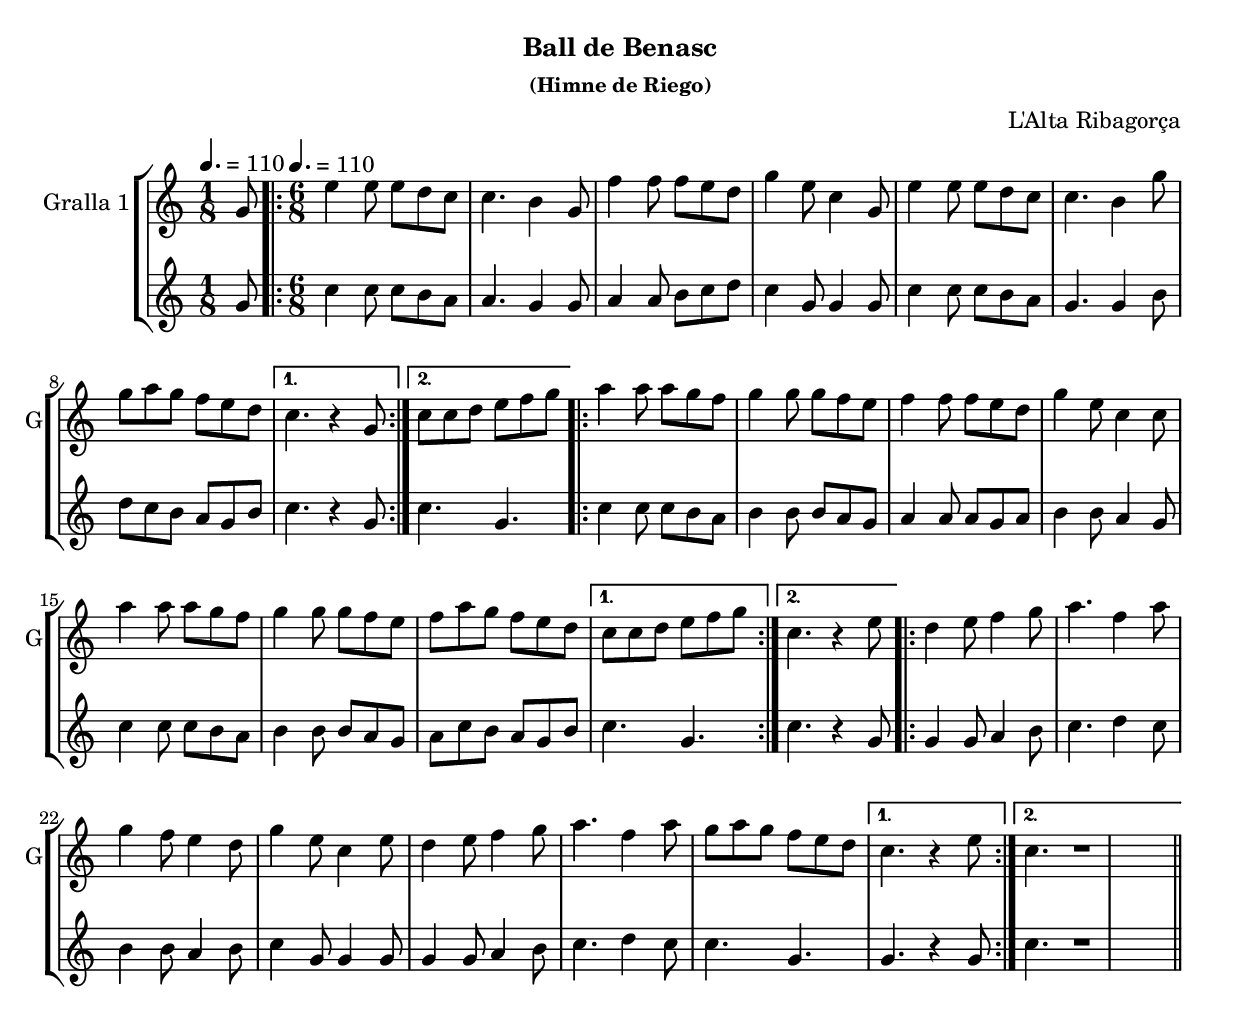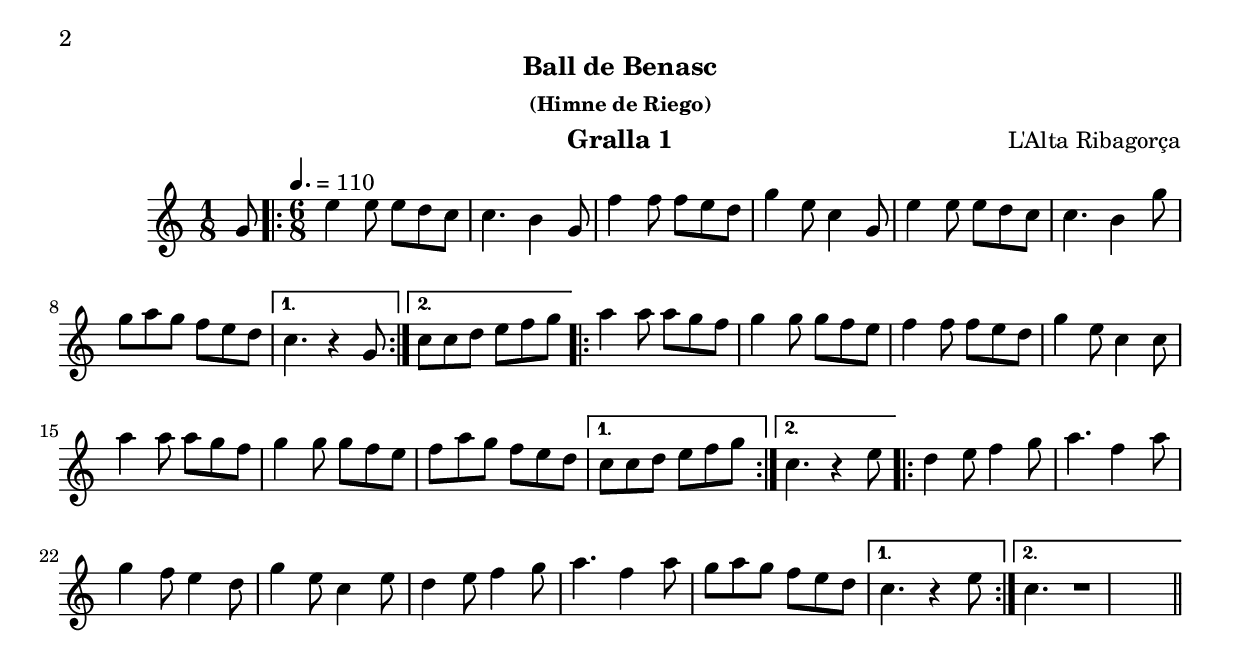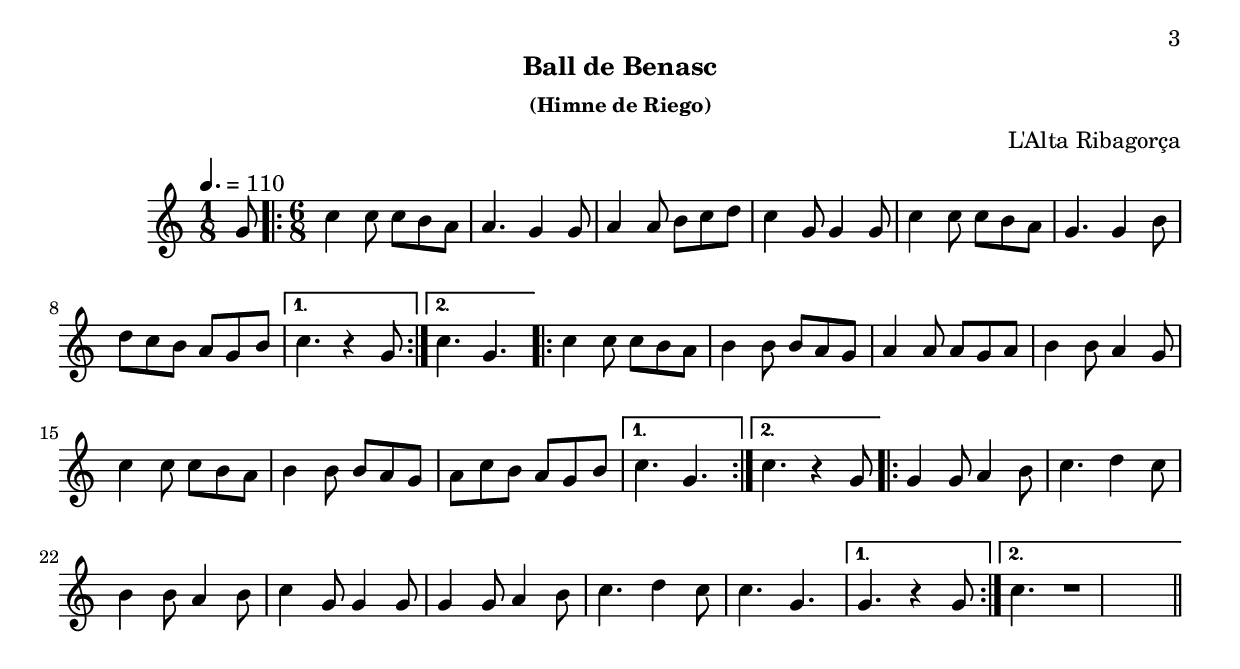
\version "2.16.2"

\header {
  dedication=""
  title=""
  subtitle="Ball de Benasc"
  subsubtitle="(Himne de Riego)"
  poet=""
  meter=""
  piece=""
  composer="L'Alta Ribagorça"
  arranger=""
  opus=""
  instrument=""
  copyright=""
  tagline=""
}

liniaroAa =
\relative g'
{
  \clef treble
  \key c \major
  \time 1/8
  g8 \tempo 4. = 110  |
  \time 6/8   \repeat volta 2 { e'4 e8 e d c  |
  c4. b4 g8  |
  f'4 f8 f e d  |
  %05
  g4 e8 c4 g8  |
  e'4 e8 e d c  |
  c4. b4 g'8  |
  g8 a g f e d }
  \alternative { { c4. r4 g8 }
  %10
  { c8 c d e f g } }
  \repeat volta 2 { a4 a8 a g f  |
  g4 g8 g f e  |
  f4 f8 f e d  |
  g4 e8 c4 c8  |
  %15
  a'4 a8 a g f  |
  g4 g8 g f e  |
  f8 a g f e d }
  \alternative { { c8 c d e f g }
  { c,4. r4 e8 } }
  %20
  \repeat volta 2 { d4 e8 f4 g8  |
  a4. f4 a8  |
  g4 f8 e4 d8  |
  g4 e8 c4 e8  |
  d4 e8 f4 g8  |
  %25
  a4. f4 a8  |
  g8 a g f e d }
  \alternative { { c4. r4 e8 }
  { c4. r1 } } \bar "||" % troigo!
}

liniaroAb =
\relative g'
{
  \tempo 4. = 110
  \clef treble
  \key c \major
  \time 1/8
  g8  |
  \time 6/8   \repeat volta 2 { c4 c8 c b a  |
  a4. g4 g8  |
  a4 a8 b c d  |
  %05
  c4 g8 g4 g8  |
  c4 c8 c b a  |
  g4. g4 b8  |
  d8 c b a g b }
  \alternative { { c4. r4 g8 }
  %10
  { c4. g } }
  \repeat volta 2 { c4 c8 c b a  |
  b4 b8 b a g  |
  a4 a8 a g a  |
  b4 b8 a4 g8  |
  %15
  c4 c8 c b a  |
  b4 b8 b a g  |
  a8 c b a g b }
  \alternative { { c4. g }
  { c4. r4 g8 } }
  %20
  \repeat volta 2 { g4 g8 a4 b8  |
  c4. d4 c8  |
  b4 b8 a4 b8  |
  c4 g8 g4 g8  |
  g4 g8 a4 b8  |
  %25
  c4. d4 c8  |
  c4. g }
  \alternative { { g4. r4 g8 }
  { c4. r1 } } \bar "||" % troigo!
}

\bookpart {
  \score {
    \new StaffGroup {
      \override Score.RehearsalMark #'self-alignment-X = #LEFT
      <<
        \new Staff \with {instrumentName = #"Gralla 1" shortInstrumentName = #"G"} \liniaroAa
        \new Staff \with {instrumentName = #"" shortInstrumentName = #" "} \liniaroAb
      >>
    }
    \layout {}
  }
  \score { \unfoldRepeats
    \new StaffGroup {
      \override Score.RehearsalMark #'self-alignment-X = #LEFT
      <<
        \new Staff \with {instrumentName = #"Gralla 1" shortInstrumentName = #"G"} \liniaroAa
        \new Staff \with {instrumentName = #"" shortInstrumentName = #" "} \liniaroAb
      >>
    }
    \midi {
      \set Staff.midiInstrument = "oboe"
      \set DrumStaff.midiInstrument = "drums"
    }
  }
}

\bookpart {
  \header {instrument="Gralla 1"}
  \score {
    \new StaffGroup {
      \override Score.RehearsalMark #'self-alignment-X = #LEFT
      <<
        \new Staff \liniaroAa
      >>
    }
    \layout {}
  }
  \score { \unfoldRepeats
    \new StaffGroup {
      \override Score.RehearsalMark #'self-alignment-X = #LEFT
      <<
        \new Staff \liniaroAa
      >>
    }
    \midi {
      \set Staff.midiInstrument = "oboe"
      \set DrumStaff.midiInstrument = "drums"
    }
  }
}

\bookpart {
  \header {instrument=""}
  \score {
    \new StaffGroup {
      \override Score.RehearsalMark #'self-alignment-X = #LEFT
      <<
        \new Staff \liniaroAb
      >>
    }
    \layout {}
  }
  \score { \unfoldRepeats
    \new StaffGroup {
      \override Score.RehearsalMark #'self-alignment-X = #LEFT
      <<
        \new Staff \liniaroAb
      >>
    }
    \midi {
      \set Staff.midiInstrument = "oboe"
      \set DrumStaff.midiInstrument = "drums"
    }
  }
}

